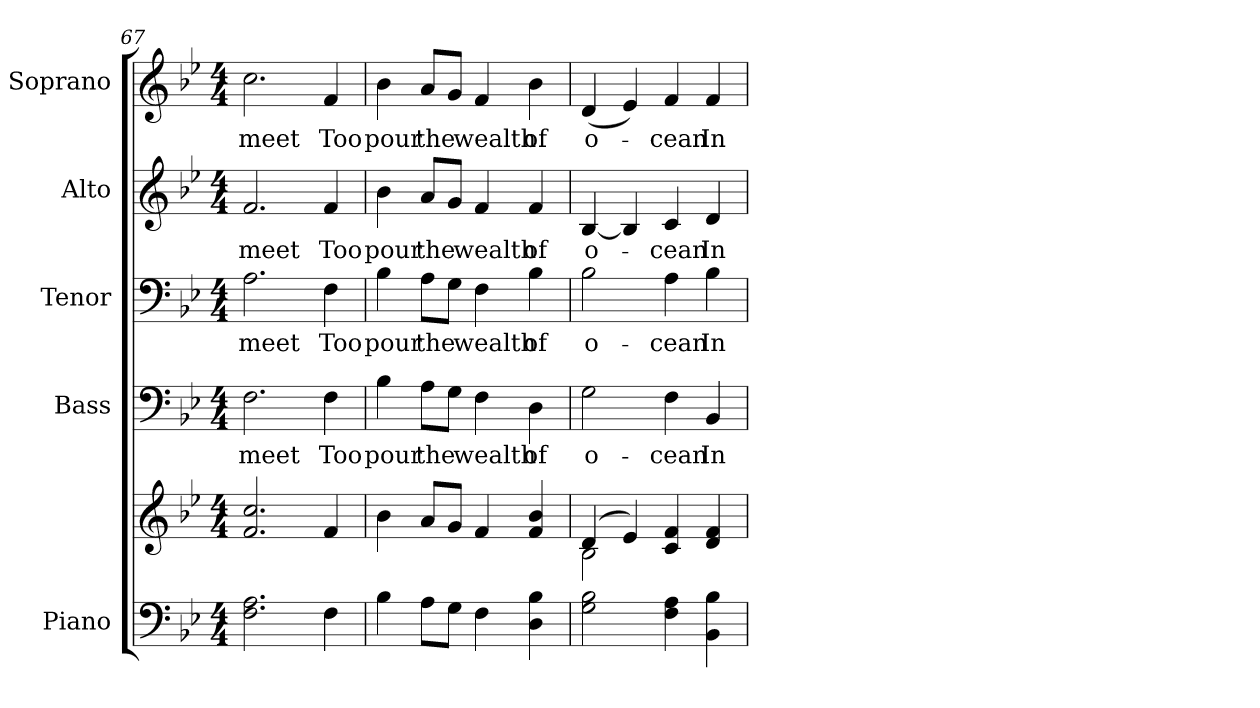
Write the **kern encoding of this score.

**kern	**kern	**kern	**text	**kern	**text	**kern	**text	**kern	**text
*part5	*part5	*part4	*part4	*part3	*part3	*part2	*part2	*part1	*part1
*staff6	*staff5	*staff4	*staff4	*staff3	*staff3	*staff2	*staff2	*staff1	*staff1
*I"Piano	*	*I"Bass	*	*I"Tenor	*	*I"Alto	*	*I"Soprano	*
*I'Pno.	*	*I'B.	*	*I'T.	*	*I'A.	*	*I'S.	*
*clefF4	*clefG2	*clefF4	*	*clefF4	*	*clefG2	*	*clefG2	*
*k[b-e-]	*k[b-e-]	*k[b-e-]	*	*k[b-e-]	*	*k[b-e-]	*	*k[b-e-]	*
*B-:	*B-:	*B-:	*	*B-:	*	*B-:	*	*B-:	*
*M4/4	*M4/4	*M4/4	*	*M4/4	*	*M4/4	*	*M4/4	*
=67	=67	=67	=67	=67	=67	=67	=67	=67	=67
!	!	!	!LO:LY:b:color=#000000	!	!	!	!	!	!
!	!	!	!	!	!LO:LY:b:color=#000000	!	!	!	!
!	!	!	!	!	!	!	!LO:LY:b:color=#000000	!	!
!	!	!	!	!	!	!	!	!	!LO:LY:b:color=#000000
2.Fi\ 2.Ai	2.fi/ 2.cci	2.Fi\	meet	2.Ai\	meet	2.fi/	meet	2.cci\	meet
!	!	!	!LO:LY:b:color=#000000	!	!	!	!	!	!
!	!	!	!	!	!LO:LY:b:color=#000000	!	!	!	!
!	!	!	!	!	!	!	!LO:LY:b:color=#000000	!	!
!	!	!	!	!	!	!	!	!	!LO:LY:b:color=#000000
4Fi\	4fi/	4Fi\	Too	4Fi\	Too	4fi/	Too	4fi/	Too
!!LO:PB:g=z
=68	=68	=68	=68	=68	=68	=68	=68	=68	=68
!	!	!	!LO:LY:b:color=#000000	!	!	!	!	!	!
!	!	!	!	!	!LO:LY:b:color=#000000	!	!	!	!
!	!	!	!	!	!	!	!LO:LY:b:color=#000000	!	!
!	!	!	!	!	!	!	!	!	!LO:LY:b:color=#000000
4B-i\	4b-i\	4B-i\	pour	4B-i\	pour	4b-i\	pour	4b-i\	pour
!	!	!	!LO:LY:b:color=#000000	!	!	!	!	!	!
!	!	!	!	!	!LO:LY:b:color=#000000	!	!	!	!
!	!	!	!	!	!	!	!LO:LY:b:color=#000000	!	!
!	!	!	!	!	!	!	!	!	!LO:LY:b:color=#000000
8Ai\L	8ai/L	8Ai\L	the	8Ai\L	the	8ai/L	the	8ai/L	the
8Gi\J	8gi/J	8Gi\J	.	8Gi\J	.	8gi/J	.	8gi/J	.
!	!	!	!LO:LY:b:color=#000000	!	!	!	!	!	!
!	!	!	!	!	!LO:LY:b:color=#000000	!	!	!	!
!	!	!	!	!	!	!	!LO:LY:b:color=#000000	!	!
!	!	!	!	!	!	!	!	!	!LO:LY:b:color=#000000
4Fi\	4fi/	4Fi\	wealth	4Fi\	wealth	4fi/	wealth	4fi/	wealth
!	!	!	!LO:LY:b:color=#000000	!	!	!	!	!	!
!	!	!	!	!	!LO:LY:b:color=#000000	!	!	!	!
!	!	!	!	!	!	!	!LO:LY:b:color=#000000	!	!
!	!	!	!	!	!	!	!	!	!LO:LY:b:color=#000000
4Di\ 4B-i	4fi/ 4b-i	4Di\	of	4B-i\	of	4fi/	of	4b-i\	of
=69	=69	=69	=69	=69	=69	=69	=69	=69	=69
*	*^	*	*	*	*	*	*	*	*
!	!	!	!	!LO:LY:b:color=#000000	!	!	!	!	!	!
!	!	!	!	!	!	!LO:LY:b:color=#000000	!	!	!	!
!	!	!	!	!	!	!	!	!LO:LY:b:color=#000000	!	!
!	!	!	!	!	!	!	!	!	!	!LO:LY:b:color=#000000
2Gi\ 2B-i	(4di/	2B-i\	2Gi\	o-	2B-i\	o-	[<4B-i/	o-	(4di/	o-
.	4e-i/)	.	.	.	.	.	4B-i/]	.	4e-i/)	.
!	!	!	!	!LO:LY:b:color=#000000	!	!	!	!	!	!
!	!	!	!	!	!	!LO:LY:b:color=#000000	!	!	!	!
!	!	!	!	!	!	!	!	!LO:LY:b:color=#000000	!	!
!	!	!	!	!	!	!	!	!	!	!LO:LY:b:color=#000000
4Fi\ 4Ai	4ci/ 4fi	2ryy	4Fi\	-cean	4Ai\	-cean	4ci/	-cean	4fi/	-cean
!	!	!	!	!LO:LY:b:color=#000000	!	!	!	!	!	!
!	!	!	!	!	!	!LO:LY:b:color=#000000	!	!	!	!
!	!	!	!	!	!	!	!	!LO:LY:b:color=#000000	!	!
!	!	!	!	!	!	!	!	!	!	!LO:LY:b:color=#000000
4BB-i\ 4B-i	4di/ 4fi	.	4BB-i/	In	4B-i\	In	4di/	In	4fi/	In
*	*v	*v	*	*	*	*	*	*	*	*
=	=	=	=	=	=	=	=	=	=
*-	*-	*-	*-	*-	*-	*-	*-	*-	*-
